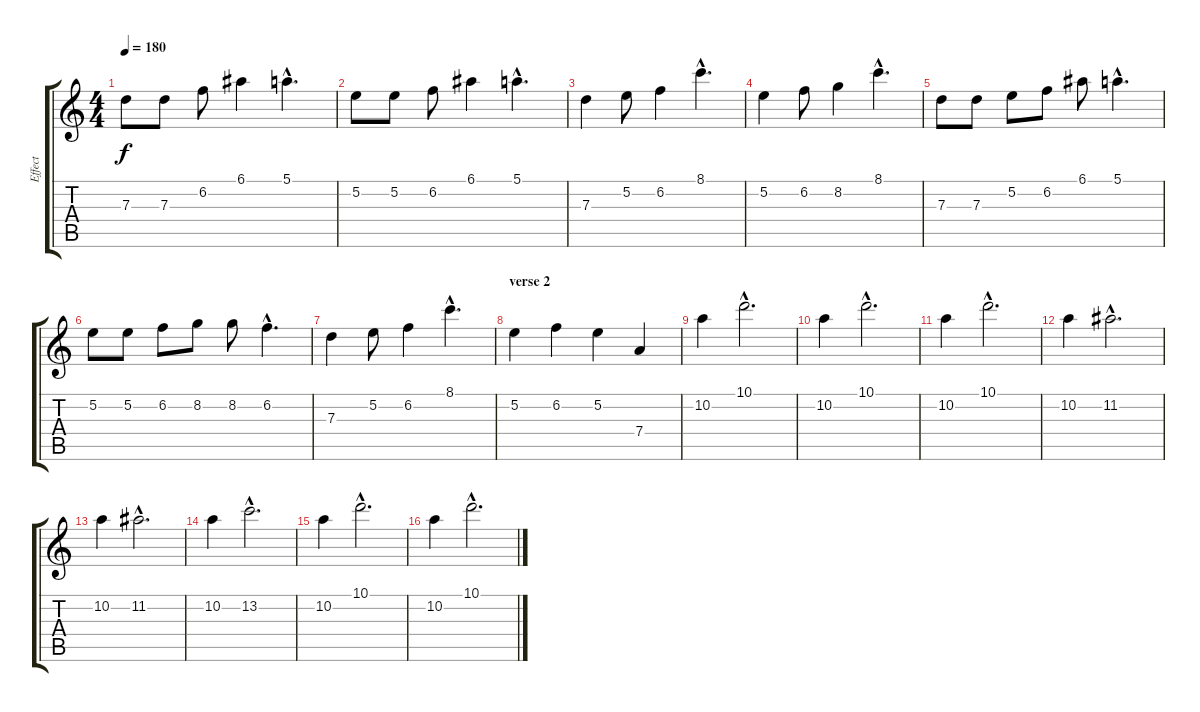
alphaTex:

\track ("Effect" "Effect") {instrument electricguitarclean}
\staff {score tabs}
\tuning (E4 B3 G3 D3 A2 E2) {hide}
\ts (4 4)
\tempo 180
\clef g2
\ks c
7.3.8{dy f} 7.3.8 6.2.8 6.1.4 5.1{hac}.4{d} |
5.2.8 5.2.8 6.2.8 6.1.4 5.1{hac}.4{d} |
7.3.4 5.2.8 6.2.4 8.1{hac}.4{d} |
5.2.4 6.2.8 8.2.4 8.1{hac}.4{d} |
7.3.8 7.3.8 5.2.8 6.2.8 6.1.8 5.1{hac}.4{d} |
5.2.8 5.2.8 6.2.8 8.2.8 8.2.8 6.2{hac}.4{d} |
7.3.4 5.2.8 6.2.4 8.1{hac}.4{d} |
\section ("" "verse 2")
5.2.4 6.2.4 5.2.4 7.4.4 |
10.2.4 10.1{hac}.2{d} |
10.2.4 10.1{hac}.2{d} |
10.2.4 10.1{hac}.2{d} |
10.2.4 11.2{hac}.2{d} |
10.2.4 11.2{hac}.2{d} |
10.2.4 13.2{hac}.2{d} |
10.2.4 10.1{hac}.2{d} |
10.2.4 10.1{hac}.2{d}
